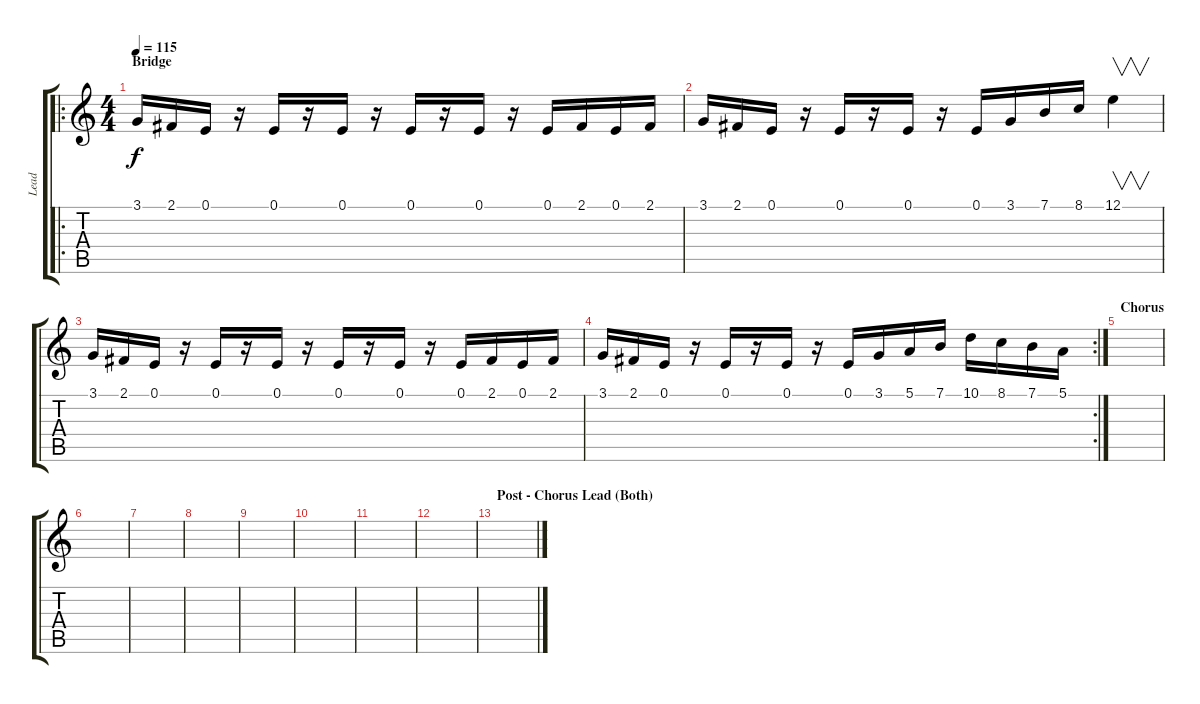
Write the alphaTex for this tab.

\track ("Lead" "Lead") {instrument acousticgrandpiano}
\staff {score tabs}
\tuning (E4 B3 G3 D3 A2 E2) {hide}
\ro
\ts (4 4)
\section ("" "Bridge")
\tempo 115
\clef g2
\ks c
3.1.16{dy f balance 8 instrument lead4chiff} 2.1.16 0.1.16 r.16 0.1.16 r.16 0.1.16 r.16 0.1.16 r.16 0.1.16 r.16 0.1.16 2.1.16 0.1.16 2.1.16 |
3.1.16{balance 8 instrument lead4chiff} 2.1.16 0.1.16 r.16 0.1.16 r.16 0.1.16 r.16 0.1.16 3.1.16 7.1.16 8.1.16 12.1.4{v} |
3.1.16{balance 8 instrument lead4chiff} 2.1.16 0.1.16 r.16 0.1.16 r.16 0.1.16 r.16 0.1.16 r.16 0.1.16 r.16 0.1.16 2.1.16 0.1.16 2.1.16 |
\rc 2
3.1.16{balance 8 instrument lead4chiff} 2.1.16 0.1.16 r.16 0.1.16 r.16 0.1.16 r.16 0.1.16 3.1.16 5.1.16 7.1.16 10.1.16 8.1.16 7.1.16 5.1.16 |
\section ("" "Chorus")
|
|
|
|
|
|
|
|
\section ("" "Post - Chorus Lead (Both)")
